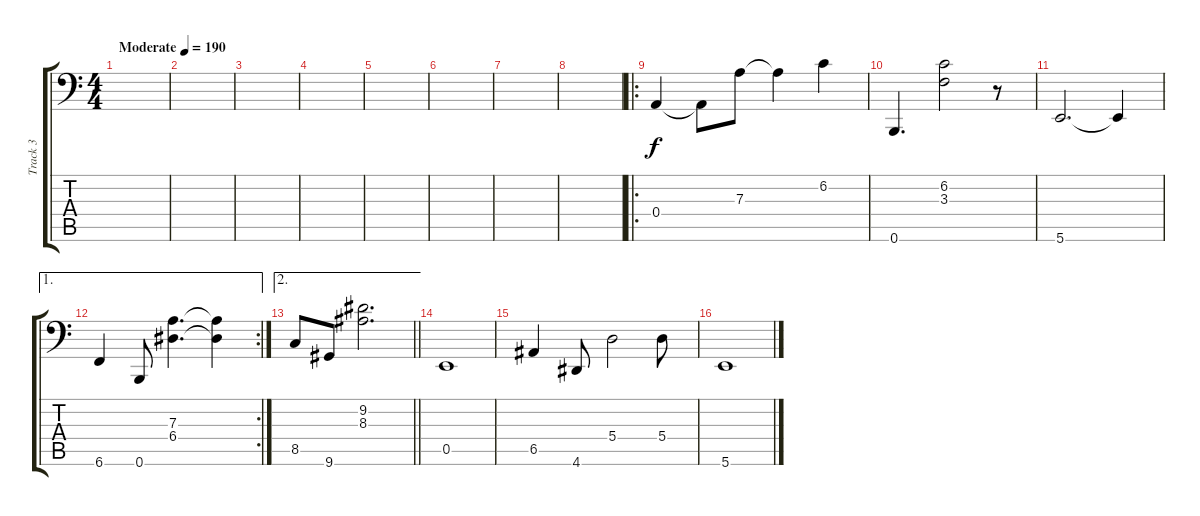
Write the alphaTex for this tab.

\track ("Track 3" "Track 3") {instrument slapbass1}
\staff {score tabs}
\tuning (B2 Gb2 D2 A1 E1 B0) {hide}
\ts (4 4)
\tempo (190 "Moderate")
\clef f4
\ks c
|
|
|
|
|
|
|
|
\ro
0.4.4 0.4{t}.8 7.3.8 7.3{t}.4 6.2.4 |
0.6.4{d} (6.2 3.3).2 r.8 |
5.6.2{d} 5.6{t}.4 |
\ae 1
\rc 2
6.6.4 0.6.8 (7.3 6.4).4{d} (7.3{t} 6.4{t}).4 |
\ae 2
\barLineRight lightlight
8.5.8 9.6.8 (9.2 8.3).2{d} |
0.5.1 |
6.5.4 4.6.8 5.4.2 5.4.8 |
5.6.1
